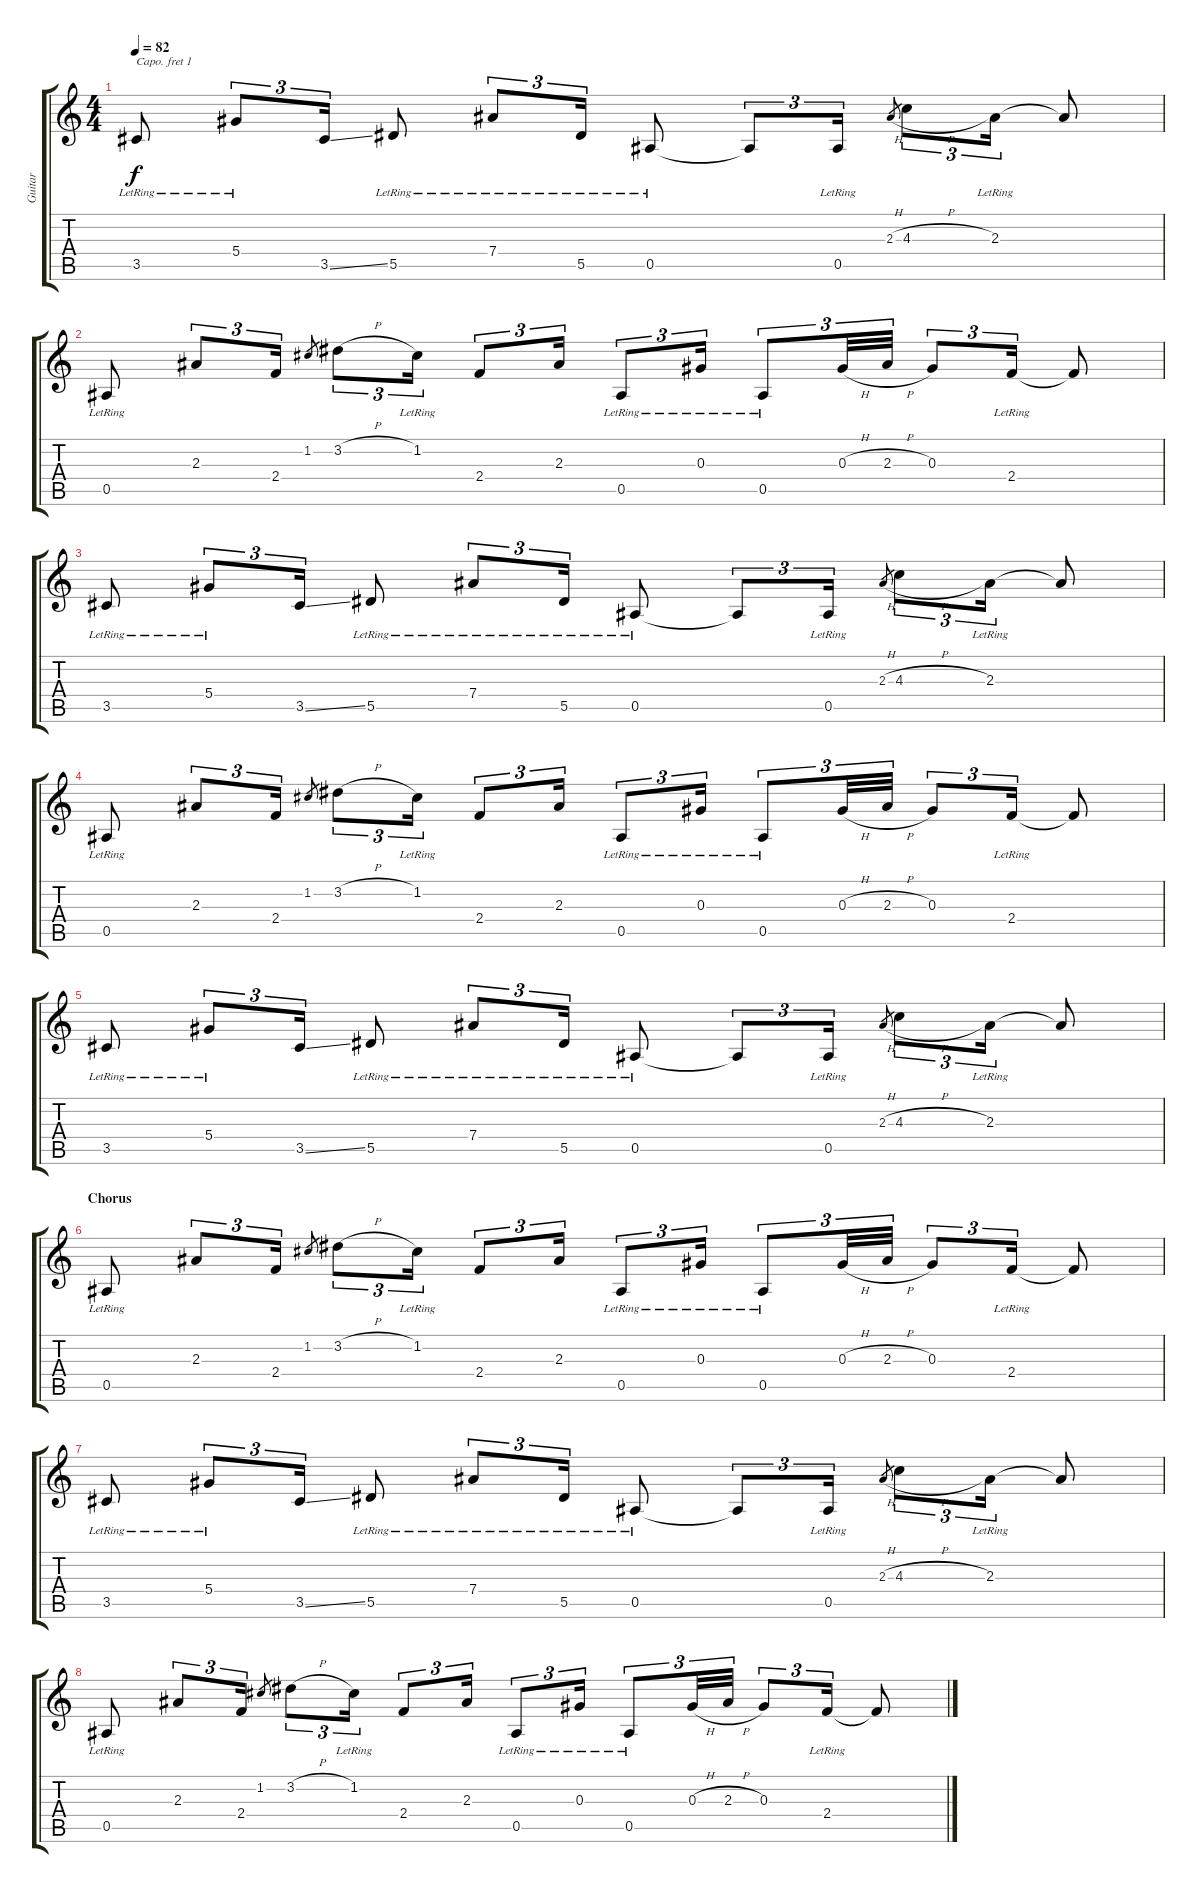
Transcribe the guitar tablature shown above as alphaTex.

\track ("Guitar" "Guitar") {instrument electricguitarjazz}
\staff {score tabs}
\capo 1
\tuning (E4 B3 G3 D3 A2 E2) {hide}
\ts (4 4)
\tempo 82
\clef g2
\ks c
3.5{lr}.8{dy f} 5.4{lr}.8{tu (3 2)} 3.5{ss}.16{tu (3 2)} 5.5{lr}.8 7.4{lr}.8{tu (3 2)} 5.5{lr}.16{tu (3 2)} 0.5{lr}.8 0.5{t}.8{tu (3 2)} 0.5{lr}.16{tu (3 2)} 2.3{h}.8{gr} 4.3{h}.8{tu (3 2)} 2.3{lr}.16{tu (3 2)} 2.3{t}.8 |
0.5{lr}.8 2.3.8{tu (3 2)} 2.4.16{tu (3 2)} 1.2.8{gr} 3.2{h}.8{tu (3 2)} 1.2{lr}.16{tu (3 2)} 2.4.8{tu (3 2)} 2.3.16{tu (3 2)} 0.5{lr}.8{tu (3 2)} 0.3{lr}.16{tu (3 2)} 0.5{lr}.8{tu (3 2)} 0.3{h}.32{tu (3 2)} 2.3{h}.32{tu (3 2)} 0.3.8{tu (3 2)} 2.4{lr}.16{tu (3 2)} 2.4{t}.8 |
3.5{lr}.8 5.4{lr}.8{tu (3 2)} 3.5{ss}.16{tu (3 2)} 5.5{lr}.8 7.4{lr}.8{tu (3 2)} 5.5{lr}.16{tu (3 2)} 0.5{lr}.8 0.5{t}.8{tu (3 2)} 0.5{lr}.16{tu (3 2)} 2.3{h}.8{gr} 4.3{h}.8{tu (3 2)} 2.3{lr}.16{tu (3 2)} 2.3{t}.8 |
0.5{lr}.8 2.3.8{tu (3 2)} 2.4.16{tu (3 2)} 1.2.8{gr} 3.2{h}.8{tu (3 2)} 1.2{lr}.16{tu (3 2)} 2.4.8{tu (3 2)} 2.3.16{tu (3 2)} 0.5{lr}.8{tu (3 2)} 0.3{lr}.16{tu (3 2)} 0.5{lr}.8{tu (3 2)} 0.3{h}.32{tu (3 2)} 2.3{h}.32{tu (3 2)} 0.3.8{tu (3 2)} 2.4{lr}.16{tu (3 2)} 2.4{t}.8 |
3.5{lr}.8 5.4{lr}.8{tu (3 2)} 3.5{ss}.16{tu (3 2)} 5.5{lr}.8 7.4{lr}.8{tu (3 2)} 5.5{lr}.16{tu (3 2)} 0.5{lr}.8 0.5{t}.8{tu (3 2)} 0.5{lr}.16{tu (3 2)} 2.3{h}.8{gr} 4.3{h}.8{tu (3 2)} 2.3{lr}.16{tu (3 2)} 2.3{t}.8 |
\section ("" "Chorus")
0.5{lr}.8 2.3.8{tu (3 2)} 2.4.16{tu (3 2)} 1.2.8{gr} 3.2{h}.8{tu (3 2)} 1.2{lr}.16{tu (3 2)} 2.4.8{tu (3 2)} 2.3.16{tu (3 2)} 0.5{lr}.8{tu (3 2)} 0.3{lr}.16{tu (3 2)} 0.5{lr}.8{tu (3 2)} 0.3{h}.32{tu (3 2)} 2.3{h}.32{tu (3 2)} 0.3.8{tu (3 2)} 2.4{lr}.16{tu (3 2)} 2.4{t}.8 |
3.5{lr}.8 5.4{lr}.8{tu (3 2)} 3.5{ss}.16{tu (3 2)} 5.5{lr}.8 7.4{lr}.8{tu (3 2)} 5.5{lr}.16{tu (3 2)} 0.5{lr}.8 0.5{t}.8{tu (3 2)} 0.5{lr}.16{tu (3 2)} 2.3{h}.8{gr} 4.3{h}.8{tu (3 2)} 2.3{lr}.16{tu (3 2)} 2.3{t}.8 |
0.5{lr}.8 2.3.8{tu (3 2)} 2.4.16{tu (3 2)} 1.2.8{gr} 3.2{h}.8{tu (3 2)} 1.2{lr}.16{tu (3 2)} 2.4.8{tu (3 2)} 2.3.16{tu (3 2)} 0.5{lr}.8{tu (3 2)} 0.3{lr}.16{tu (3 2)} 0.5{lr}.8{tu (3 2)} 0.3{h}.32{tu (3 2)} 2.3{h}.32{tu (3 2)} 0.3.8{tu (3 2)} 2.4{lr}.16{tu (3 2)} 2.4{t}.8
